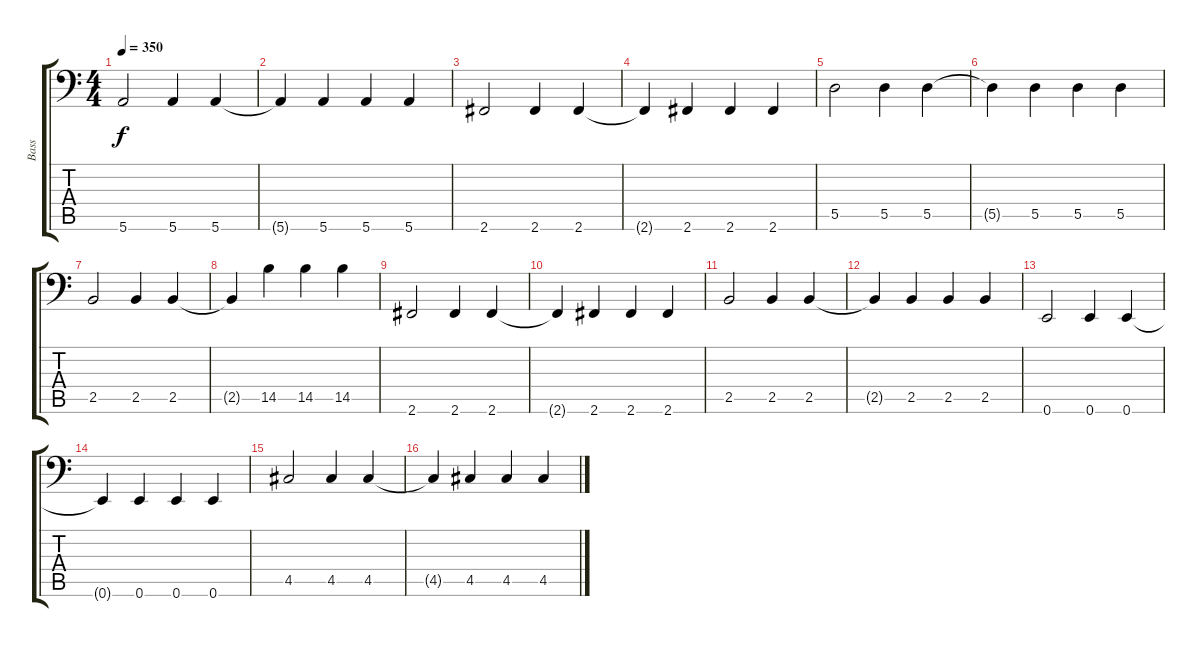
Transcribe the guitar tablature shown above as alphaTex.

\track ("Bass" "Bass") {instrument electricbasspick}
\staff {score tabs}
\tuning (E3 B2 G2 D2 A1 E1) {hide}
\ts (4 4)
\tempo 350
\clef f4
\ks c
5.6.2{dy f} 5.6.4 5.6.4 |
5.6{t}.4 5.6.4 5.6.4 5.6.4 |
2.6.2 2.6.4 2.6.4 |
2.6{t}.4 2.6.4 2.6.4 2.6.4 |
5.5.2 5.5.4 5.5.4 |
5.5{t}.4 5.5.4 5.5.4 5.5.4 |
2.5.2 2.5.4 2.5.4 |
2.5{t}.4 14.5.4 14.5.4 14.5.4 |
2.6.2 2.6.4 2.6.4 |
2.6{t}.4 2.6.4 2.6.4 2.6.4 |
2.5.2 2.5.4 2.5.4 |
2.5{t}.4 2.5.4 2.5.4 2.5.4 |
0.6.2 0.6.4 0.6.4 |
0.6{t}.4 0.6.4 0.6.4 0.6.4 |
4.5.2 4.5.4 4.5.4 |
4.5{t}.4 4.5.4 4.5.4 4.5.4
